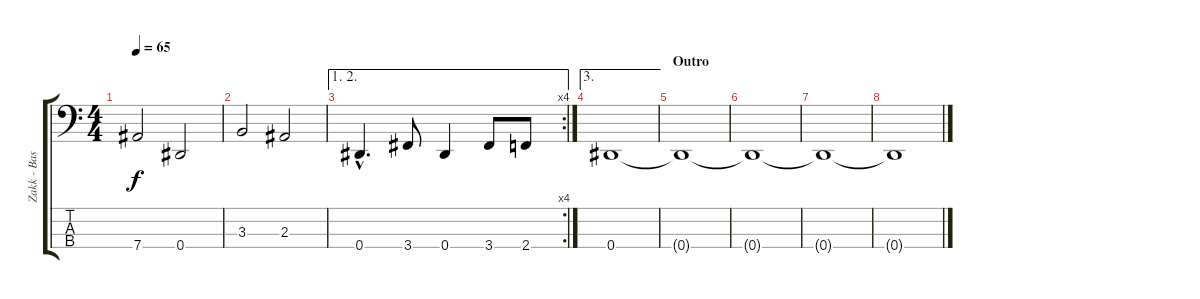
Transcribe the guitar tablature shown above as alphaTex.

\track ("Zakk - Bass" "Zakk - Bas") {instrument acousticguitarnylon}
\staff {score tabs}
\tuning (Gb2 Db2 Ab1 Eb1) {hide}
\ts (4 4)
\tempo 65
\clef f4
\ks c
7.4.2{dy f} 0.4.2 |
3.3.2 2.3.2 |
\ae (1 2)
\rc 4
0.4{hac}.4{d} 3.4.8 0.4.4 3.4.8 2.4.8 |
\ae 3
0.4.1 |
\section ("" "Outro")
0.4{t}.1 |
0.4{t}.1 |
0.4{t}.1 |
0.4{t}.1
